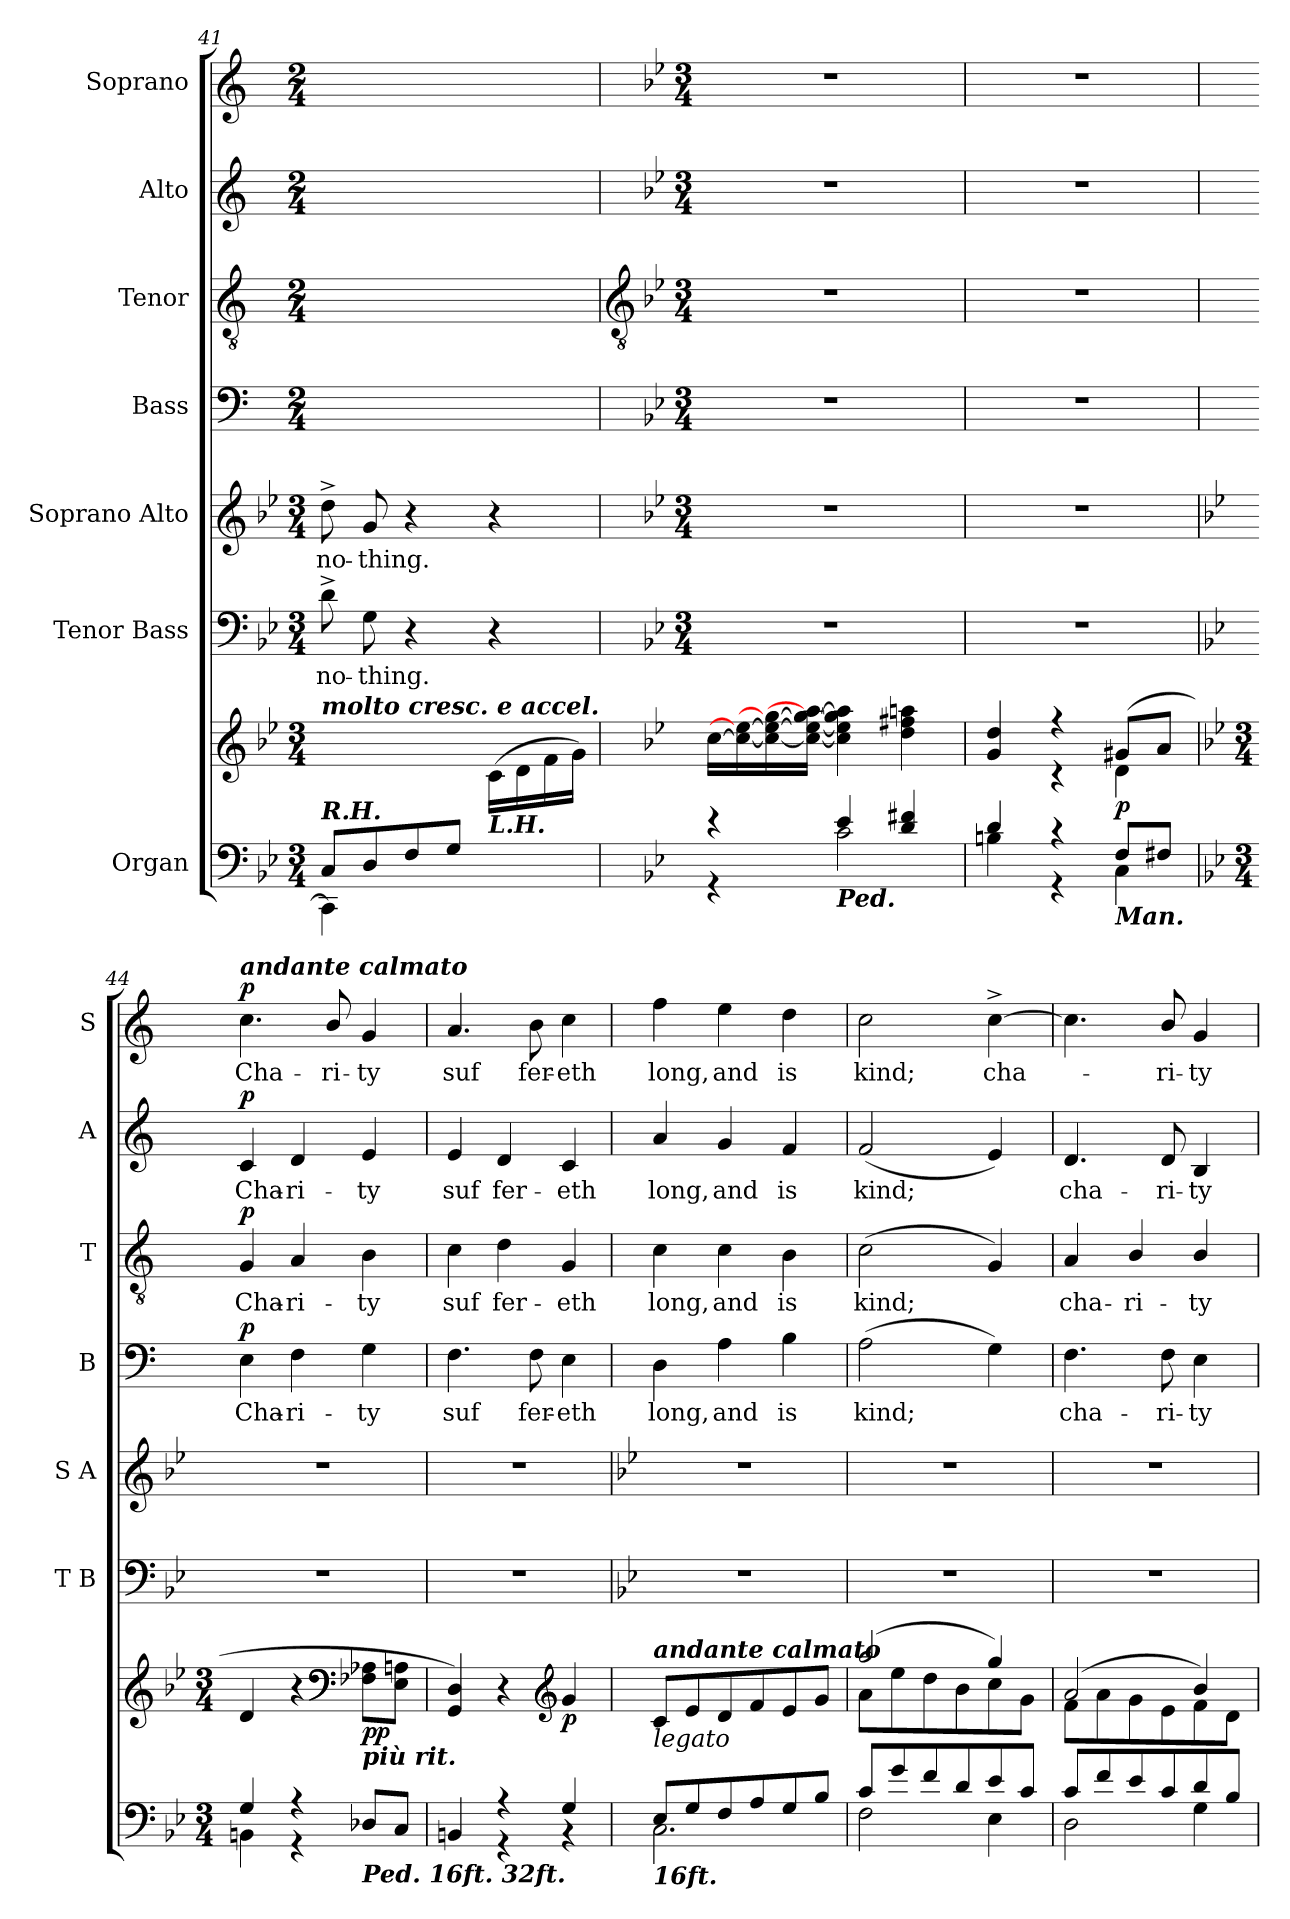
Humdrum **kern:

**kern	**kern	**dynam	**kern	**text	**kern	**text	**kern	**text	**dynam	**kern	**text	**dynam	**kern	**text	**dynam	**kern	**text	**dynam
*part7	*part7	*part7	*part6	*part6	*part5	*part5	*part4	*part4	*part4	*part3	*part3	*part3	*part2	*part2	*part2	*part1	*part1	*part1
*staff8	*staff7	*staff7/8	*staff6	*staff6	*staff5	*staff5	*staff4	*staff4	*staff4	*staff3	*staff3	*staff3	*staff2	*staff2	*staff2	*staff1	*staff1	*staff1
*I"Organ	*	*	*I"Tenor Bass	*	*I"Soprano Alto	*	*I"Bass	*	*	*I"Tenor	*	*	*I"Alto	*	*	*I"Soprano	*	*
*	*	*	*I'T B	*	*I'S A	*	*I'B	*	*	*I'T	*	*	*I'A	*	*	*I'S	*	*
*clefF4	*clefG2	*	*clefF4	*	*clefG2	*	*clefF4	*	*	*clefGv2	*	*	*clefG2	*	*	*clefG2	*	*
*k[b-e-]	*k[b-e-]	*	*k[b-e-]	*	*k[b-e-]	*	*k[]	*	*	*k[]	*	*	*k[]	*	*	*k[]	*	*
*B-:	*B-:	*	*B-:	*	*B-:	*	*C:	*	*	*C:	*	*	*C:	*	*	*C:	*	*
*M3/4	*M3/4	*	*M3/4	*	*M3/4	*	*M2/4	*	*	*M2/4	*	*	*M2/4	*	*	*M2/4	*	*
=41	=41	=41	=41	=41	=41	=41	=41	=41	=41	=41	=41	=41	=41	=41	=41	=41	=41	=41
*^	*^	*	*	*	*	*	*	*	*	*	*	*	*	*	*	*	*	*
!	!	!LO:TX:a:Bi:t=molto cresc. e accel.	!	!	!	!	!	!	!	!	!	!	!	!	!	!	!	!	!	!
!LO:TX:a:Bi:t=R.H.	!	!	!	!	!	!	!	!	!	!	!	!	!	!	!	!	!	!	!	!
!	!	!	!	!	!	!LO:LY:b	!	!LO:LY:b	!	!	!	!	!	!	!	!	!	!	!	!
8C/L	4CC\]	2ryy	2ryy	.	8d^	no-	8dd^	no-	2.r	.	.	2.r	.	.	2.r	.	.	2.r	.	.
!	!	!	!	!	!	!LO:LY:b	!	!LO:LY:b	!	!	!	!	!	!	!	!	!	!	!	!
8D/	.	.	.	.	8G	-thing.	8g	-thing.	.	.	.	.	.	.	.	.	.	.	.	.
8F/	4ryy	.	.	.	4r	.	4r	.	.	.	.	.	.	.	.	.	.	.	.	.
8G/J	.	.	.	.	.	.	.	.	.	.	.	.	.	.	.	.	.	.	.	.
!	!	!LO:TX:b:Bi:t=L.H.	!	!	!	!	!	!	!	!	!	!	!	!	!	!	!	!	!	!
4ryy	4ryy	(>16c\LL	4ryy	.	4r	.	4r	.	.	.	.	.	.	.	.	.	.	.	.	.
.	.	16d\	.	.	.	.	.	.	.	.	.	.	.	.	.	.	.	.	.	.
.	.	16f\	.	.	.	.	.	.	.	.	.	.	.	.	.	.	.	.	.	.
.	.	16g\JJ)	.	.	.	.	.	.	.	.	.	.	.	.	.	.	.	.	.	.
!!LO:LB:g=z
=42	=42	=42	=42	=42	=42	=42	=42	=42	=42	=42	=42	=42	=42	=42	=42	=42	=42	=42	=42	=42
*	*	*	*	*	*	*	*	*	*	*	*	*clefGv2	*	*	*	*	*	*	*	*
*	*	*	*	*	*	*	*	*	*k[b-e-]	*	*	*k[b-e-]	*	*	*k[b-e-]	*	*	*k[b-e-]	*	*
*	*	*	*	*	*	*	*	*	*B-:	*	*	*B-:	*	*	*B-:	*	*	*B-:	*	*
*	*	*	*	*	*M3/4	*	*M3/4	*	*M3/4	*	*	*M3/4	*	*	*M3/4	*	*	*M3/4	*	*
!	!	!	!	!	!	!	!	!	!LO:N:vis=1	!	!	!LO:N:vis=1	!	!	!LO:N:vis=1	!	!	!LO:N:vis=1	!	!
4r	4r	[16cc\LL	2ryy	.	2.r	.	2.r	.	2.r	.	.	2.r	.	.	2.r	.	.	2.r	.	.
.	.	16cc\_ 16ee-\_	.	.	.	.	.	.	.	.	.	.	.	.	.	.	.	.	.	.
.	.	16cc\_ 16ee-\_ 16gg\_	.	.	.	.	.	.	.	.	.	.	.	.	.	.	.	.	.	.
.	.	16cc\_ 16ee-\_ 16gg\_ 16aa-\_JJ	.	.	.	.	.	.	.	.	.	.	.	.	.	.	.	.	.	.
!LO:TX:b:Bi:t=Ped.	!	!	!	!	!	!	!	!	!	!	!	!	!	!	!	!	!	!	!	!
4e-/	2c\	4cc\] 4ee-\] 4gg\] 4aa-\]	.	.	.	.	.	.	.	.	.	.	.	.	.	.	.	.	.	.
4d/ 4f#X/	.	4dd\ 4ff#X\ 4aan\	4ryy	.	.	.	.	.	.	.	.	.	.	.	.	.	.	.	.	.
=43	=43	=43	=43	=43	=43	=43	=43	=43	=43	=43	=43	=43	=43	=43	=43	=43	=43	=43	=43	=43
!	!	!	!	!	!	!	!	!	!LO:N:vis=1	!	!	!LO:N:vis=1	!	!	!LO:N:vis=1	!	!	!LO:N:vis=1	!	!
4d/	4Bn\	4g/ 4dd/	4ryy	.	2.r	.	2.r	.	2.r	.	.	2.r	.	.	2.r	.	.	2.r	.	.
4r	4r	4r	4r	.	.	.	.	.	.	.	.	.	.	.	.	.	.	.	.	.
!LO:TX:b:Bi:t=Man.	!	!	!	!	!	!	!	!	!	!	!	!	!	!	!	!	!	!	!	!
!	!	!	!	!LO:DY:b	!	!	!	!	!	!	!	!	!	!	!	!	!	!	!	!
8F/L	4C\	(>8g#X/L	4d\	p	.	.	.	.	.	.	.	.	.	.	.	.	.	.	.	.
8F#X/J	.	8a/J	.	.	.	.	.	.	.	.	.	.	.	.	.	.	.	.	.	.
!!LO:LB:g=z
=44	=44	=44	=44	=44	=44	=44	=44	=44	=44	=44	=44	=44	=44	=44	=44	=44	=44	=44	=44	=44
*	*	*	*	*	*	*	*	*	*k[]	*	*	*k[]	*	*	*k[]	*	*	*k[]	*	*
*	*	*	*	*	*	*	*	*	*C:	*	*	*C:	*	*	*C:	*	*	*C:	*	*
*M3/4	*	*M3/4	*	*	*	*	*	*	*	*	*	*	*	*	*	*	*	*	*	*
!	!	!	!	!	!	!	!	!	!	!	!	!	!	!	!	!	!	!LO:TX:a:Bi:t=andante calmato	!	!
!	!	!	!	!	!	!	!	!	!	!LO:LY:b	!LO:DY:b	!	!LO:LY:b	!LO:DY:b	!	!LO:LY:b	!LO:DY:b	!	!LO:LY:b	!LO:DY:b
4G/	4BBn\	4d/	2ryy	.	2.r	.	2.r	.	4E	Cha-	p	4G	Cha-	p	4c	Cha-	p	4.cc	Cha-	p
!	!	!	!	!	!	!	!	!	!	!LO:LY:b	!	!	!LO:LY:b	!	!	!LO:LY:b	!	!	!	!
4r	4r	4r	.	.	.	.	.	.	4F	-ri-	.	4A	-ri-	.	4d	-ri-	.	.	.	.
!	!	!	!	!	!	!	!	!	!	!	!	!	!	!	!	!	!	!	!LO:LY:b	!
.	.	.	.	.	.	.	.	.	.	.	.	.	.	.	.	.	.	8b/	-ri-	.
*	*	*clefF4	*	*	*	*	*	*	*	*	*	*	*	*	*	*	*	*	*	*
!	!	!LO:TX:b:Bi:t=più rit.	!	!	!	!	!	!	!	!	!	!	!	!	!	!	!	!	!	!
!LO:TX:b:Bi:t=Ped. 16ft. 32ft.	!	!	!	!	!	!	!	!	!	!	!	!	!	!	!	!	!	!	!	!
!	!	!	!	!LO:DY:b	!	!	!	!	!	!LO:LY:b	!	!	!LO:LY:b	!	!	!LO:LY:b	!	!	!LO:LY:b	!
8D-X/L	4ryy	8F-X\ 8A-X\L	4ryy	pp	.	.	.	.	4G	-ty	.	4B	-ty	.	4e	-ty	.	4g	-ty	.
8C/J	.	8E-\ 8An\J	.	.	.	.	.	.	.	.	.	.	.	.	.	.	.	.	.	.
=45	=45	=45	=45	=45	=45	=45	=45	=45	=45	=45	=45	=45	=45	=45	=45	=45	=45	=45	=45	=45
!	!	!	!	!	!	!	!	!	!	!LO:LY:b	!	!	!LO:LY:b	!	!	!LO:LY:b	!	!	!LO:LY:b	!
4BBn/	4ryy	4GG/ 4D/)	2ryy	.	2.r	.	2.r	.	4.F	suf	.	4c	suf	.	4e	suf	.	4.a	suf	.
!	!	!	!	!	!	!	!	!	!	!	!	!	!LO:LY:b	!	!	!LO:LY:b	!	!	!	!
4r	4r	4r	.	.	.	.	.	.	.	.	.	4d	fer-	.	4d	fer-	.	.	.	.
!	!	!	!	!	!	!	!	!	!	!LO:LY:b	!	!	!	!	!	!	!	!	!LO:LY:b	!
.	.	.	.	.	.	.	.	.	8F	fer-	.	.	.	.	.	.	.	8b	fer-	.
*	*	*clefG2	*	*	*	*	*	*	*	*	*	*	*	*	*	*	*	*	*	*
!	!	!	!	!LO:DY:b	!	!	!	!	!	!LO:LY:b	!	!	!LO:LY:b	!	!	!LO:LY:b	!	!	!LO:LY:b	!
4G/	4r	4g/	4ryy	p	.	.	.	.	4E	-eth	.	4G	-eth	.	4c	-eth	.	4cc	-eth	.
=46	=46	=46	=46	=46	=46	=46	=46	=46	=46	=46	=46	=46	=46	=46	=46	=46	=46	=46	=46	=46
*k[]	*	*k[]	*	*	*	*	*	*	*	*	*	*	*	*	*	*	*	*	*	*
*C:	*	*C:	*	*	*	*	*	*	*	*	*	*	*	*	*	*	*	*	*	*
!	!	!LO:TX:b:i:t=legato	!	!	!	!	!	!	!	!	!	!	!	!	!	!	!	!	!	!
!	!	!LO:TX:a:Bi:t=andante calmato	!	!	!	!	!	!	!	!	!	!	!	!	!	!	!	!	!	!
!LO:TX:b:Bi:t=16ft.	!	!	!	!	!	!	!	!	!	!	!	!	!	!	!	!	!	!	!	!
!	!	!	!	!	!	!	!	!	!	!LO:LY:b	!	!	!LO:LY:b	!	!	!LO:LY:b	!	!	!LO:LY:b	!
8E/L	2.C\	8c/L	2ryy	.	2.r	.	2.r	.	4D	long,	.	4c	long,	.	4a	long,	.	4ff	long,	.
8G/	.	8e/	.	.	.	.	.	.	.	.	.	.	.	.	.	.	.	.	.	.
!	!	!	!	!	!	!	!	!	!	!LO:LY:b	!	!	!LO:LY:b	!	!	!LO:LY:b	!	!	!LO:LY:b	!
8F/	.	8d/	.	.	.	.	.	.	4A	and	.	4c	and	.	4g	and	.	4ee	and	.
8A/	.	8f/	.	.	.	.	.	.	.	.	.	.	.	.	.	.	.	.	.	.
!	!	!	!	!	!	!	!	!	!	!LO:LY:b	!	!	!LO:LY:b	!	!	!LO:LY:b	!	!	!LO:LY:b	!
8G/	.	8e/	4ryy	.	.	.	.	.	4B	is	.	4B	is	.	4f	is	.	4dd	is	.
8B/J	.	8g/J	.	.	.	.	.	.	.	.	.	.	.	.	.	.	.	.	.	.
=47	=47	=47	=47	=47	=47	=47	=47	=47	=47	=47	=47	=47	=47	=47	=47	=47	=47	=47	=47	=47
!	!	!	!	!	!	!	!	!	!	!LO:LY:b	!	!	!LO:LY:b	!	!	!LO:LY:b	!	!	!LO:LY:b	!
8c/L	2F\	(>2aa/	8a\L	.	2.r	.	2.r	.	(>2A	kind;	.	(<2c	kind;	.	(<2f	kind;	.	2cc	kind;	.
8g/	.	.	8ee\	.	.	.	.	.	.	.	.	.	.	.	.	.	.	.	.	.
8f/	.	.	8dd\	.	.	.	.	.	.	.	.	.	.	.	.	.	.	.	.	.
8d/	.	.	8b\	.	.	.	.	.	.	.	.	.	.	.	.	.	.	.	.	.
!	!	!	!	!	!	!	!	!	!	!	!	!	!	!	!	!	!	!	!LO:LY:b	!
8e/	4E\	4gg/)	8cc\	.	.	.	.	.	4G)	.	.	4G)	.	.	4e)	.	.	[4cc^	cha-	.
8c/J	.	.	8g\J	.	.	.	.	.	.	.	.	.	.	.	.	.	.	.	.	.
=48	=48	=48	=48	=48	=48	=48	=48	=48	=48	=48	=48	=48	=48	=48	=48	=48	=48	=48	=48	=48
!	!	!	!	!	!	!	!	!	!	!LO:LY:b	!	!	!LO:LY:b	!	!	!LO:LY:b	!	!	!	!
8c/L	2D\	(>2a/	8f\L	.	2.r	.	2.r	.	4.F	cha-	.	4A	cha-	.	4.d	cha-	.	4.cc]	.	.
8f/	.	.	8a\	.	.	.	.	.	.	.	.	.	.	.	.	.	.	.	.	.
!	!	!	!	!	!	!	!	!	!	!	!	!	!LO:LY:b	!	!	!	!	!	!	!
8e/	.	.	8g\	.	.	.	.	.	.	.	.	4B/	-ri-	.	.	.	.	.	.	.
!	!	!	!	!	!	!	!	!	!	!LO:LY:b	!	!	!	!	!	!LO:LY:b	!	!	!LO:LY:b	!
8c/	.	.	8e\	.	.	.	.	.	8F	-ri-	.	.	.	.	8d	-ri-	.	8b/	ri-	.
!	!	!	!	!	!	!	!	!	!	!LO:LY:b	!	!	!LO:LY:b	!	!	!LO:LY:b	!	!	!LO:LY:b	!
8d/	4G\	4b/)	8f\	.	.	.	.	.	4E	-ty	.	4B/	-ty	.	4B	-ty	.	4g	-ty	.
8B/J	.	.	8d\J	.	.	.	.	.	.	.	.	.	.	.	.	.	.	.	.	.
*v	*v	*	*	*	*	*	*	*	*	*	*	*	*	*	*	*	*	*	*	*
*	*v	*v	*	*	*	*	*	*	*	*	*	*	*	*	*	*	*	*	*
=	=	=	=	=	=	=	=	=	=	=	=	=	=	=	=	=	=	=
*-	*-	*-	*-	*-	*-	*-	*-	*-	*-	*-	*-	*-	*-	*-	*-	*-	*-	*-
